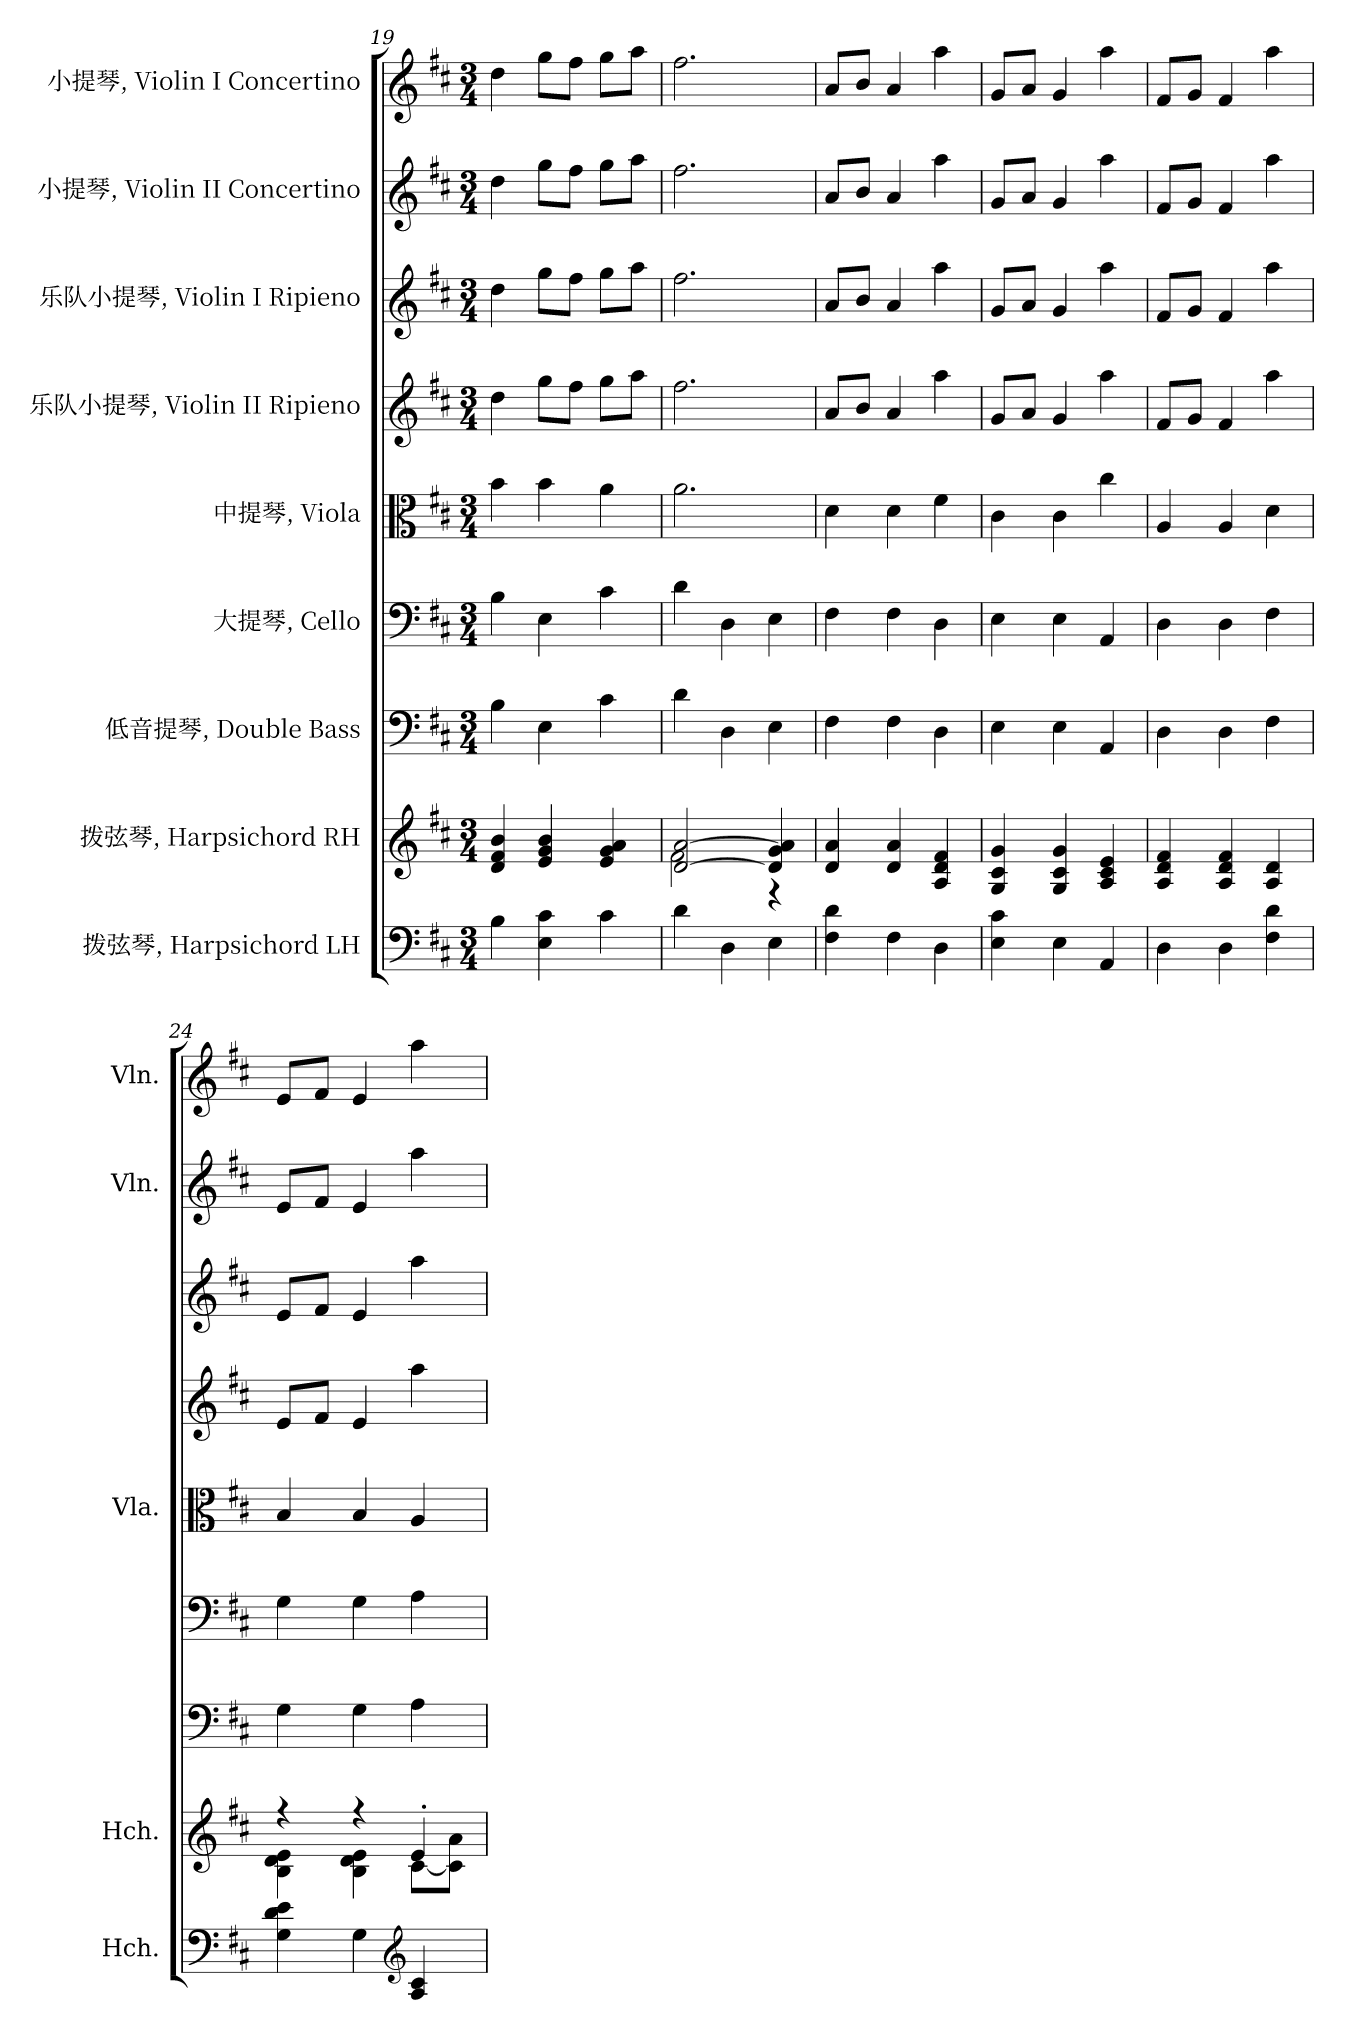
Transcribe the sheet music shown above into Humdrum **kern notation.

**kern	**kern	**kern	**kern	**kern	**kern	**kern	**kern	**kern
*part9	*part8	*part7	*part6	*part5	*part4	*part3	*part2	*part1
*staff9	*staff8	*staff7	*staff6	*staff5	*staff4	*staff3	*staff2	*staff1
*I"拨弦琴, Harpsichord LH	*I"拨弦琴, Harpsichord RH	*I"低音提琴, Double Bass	*I"大提琴, Cello	*I"中提琴, Viola	*I"乐队小提琴, Violin II Ripieno	*I"乐队小提琴, Violin I Ripieno	*I"小提琴, Violin II Concertino	*I"小提琴, Violin I Concertino
*I'Hch.	*I'Hch.	*	*	*I'Vla.	*	*	*I'Vln.	*I'Vln.
*clefF4	*clefG2	*clefF4	*clefF4	*clefC3	*clefG2	*clefG2	*clefG2	*clefG2
*	*	*ITrd7c12	*	*	*	*	*	*
*k[f#c#]	*k[f#c#]	*k[f#c#]	*k[f#c#]	*k[f#c#]	*k[f#c#]	*k[f#c#]	*k[f#c#]	*k[f#c#]
*M3/4	*M3/4	*M3/4	*M3/4	*M3/4	*M3/4	*M3/4	*M3/4	*M3/4
=19	=19	=19	=19	=19	=19	=19	=19	=19
4B\	4d/ 4f#/ 4b/	4BB\	4B\	4b\	4dd\	4dd\	4dd\	4dd\
4E\ 4c#\	4e/ 4g/ 4b/	4EE\	4E\	4b\	8gg\L	8gg\L	8gg\L	8gg\L
.	.	.	.	.	8ff#\J	8ff#\J	8ff#\J	8ff#\J
4c#\	4e/ 4g/ 4a/	4C#\	4c#\	4a\	8gg\L	8gg\L	8gg\L	8gg\L
.	.	.	.	.	8aa\J	8aa\J	8aa\J	8aa\J
=20	=20	=20	=20	=20	=20	=20	=20	=20
*	*^	*	*	*	*	*	*	*
4d\	[2d/ [2a/	2f#\	4D\	4d\	2.a\	2.ff#\	2.ff#\	2.ff#\	2.ff#\
4D\	.	.	4DD\	4D\	.	.	.	.	.
4E\	4d/] 4g/ 4a/]	4r	4EE\	4E\	.	.	.	.	.
*	*v	*v	*	*	*	*	*	*	*
=21	=21	=21	=21	=21	=21	=21	=21	=21
4F#\ 4d\	4d/ 4a/	4FF#\	4F#\	4d\	8a/L	8a/L	8a/L	8a/L
.	.	.	.	.	8b/J	8b/J	8b/J	8b/J
4F#\	4d/ 4a/	4FF#\	4F#\	4d\	4a/	4a/	4a/	4a/
4D\	4A/ 4d/ 4f#/	4DD\	4D\	4f#\	4aa\	4aa\	4aa\	4aa\
!!LO:PB:g=z
=22	=22	=22	=22	=22	=22	=22	=22	=22
4E\ 4c#\	4G/ 4c#/ 4g/	4EE\	4E\	4c#\	8g/L	8g/L	8g/L	8g/L
.	.	.	.	.	8a/J	8a/J	8a/J	8a/J
4E\	4G/ 4c#/ 4g/	4EE\	4E\	4c#\	4g/	4g/	4g/	4g/
4AA/	4A/ 4c#/ 4e/	4AAA/	4AA/	4cc#\	4aa\	4aa\	4aa\	4aa\
=23	=23	=23	=23	=23	=23	=23	=23	=23
4D\	4A/ 4d/ 4f#/	4DD\	4D\	4A/	8f#/L	8f#/L	8f#/L	8f#/L
.	.	.	.	.	8g/J	8g/J	8g/J	8g/J
4D\	4A/ 4d/ 4f#/	4DD\	4D\	4A/	4f#/	4f#/	4f#/	4f#/
4F#\ 4d\	4A/ 4d/	4FF#\	4F#\	4d\	4aa\	4aa\	4aa\	4aa\
=24	=24	=24	=24	=24	=24	=24	=24	=24
*	*^	*	*	*	*	*	*	*
4G\ 4d\ 4e\	4r	4B\ 4d\ 4e\	4GG\	4G\	4B/	8e/L	8e/L	8e/L	8e/L
.	.	.	.	.	.	8f#/J	8f#/J	8f#/J	8f#/J
4G\	4r	4B\ 4d\ 4e\	4GG\	4G\	4B/	4e/	4e/	4e/	4e/
*clefG2	*	*	*	*	*	*	*	*	*
4A/ 4c#/	4e'/	[8c#\L	4AA\	4A\	4A/	4aa\	4aa\	4aa\	4aa\
.	.	8c#\] 8a\J	.	.	.	.	.	.	.
*	*v	*v	*	*	*	*	*	*	*
=	=	=	=	=	=	=	=	=
*-	*-	*-	*-	*-	*-	*-	*-	*-
